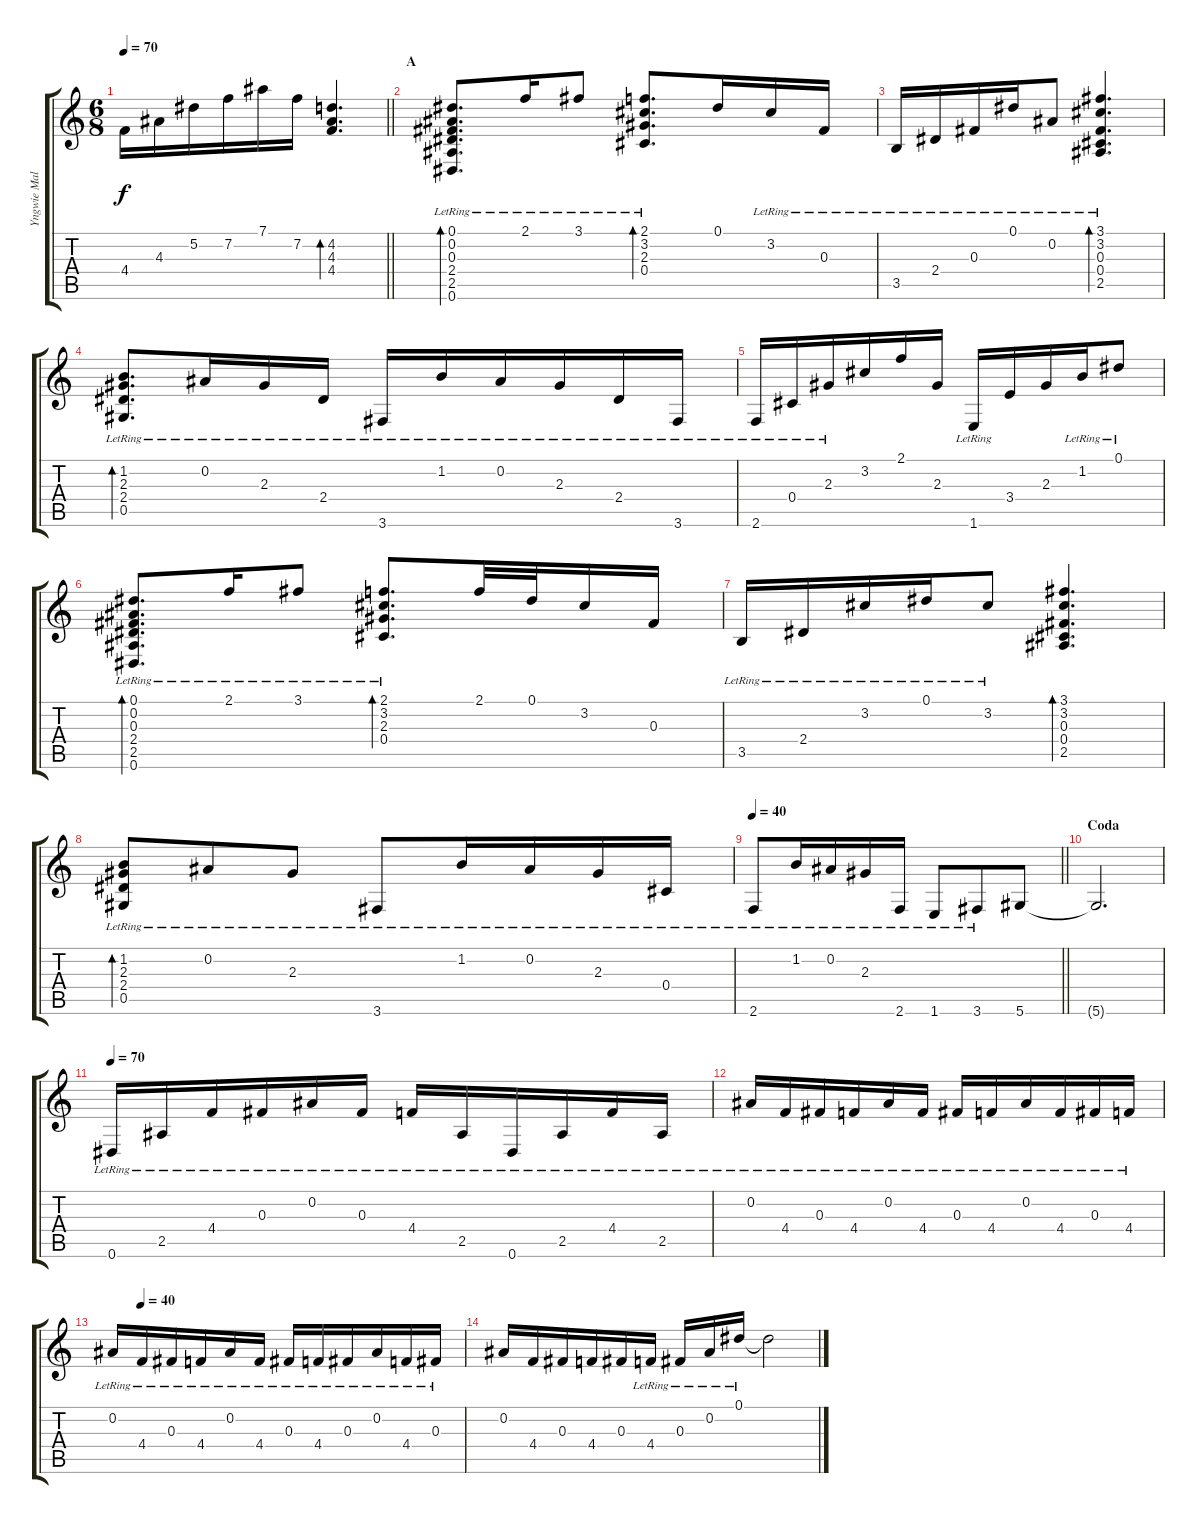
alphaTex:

\track ("Yngwie Malmsteen" "Yngwie Mal") {instrument acousticguitarnylon}
\staff {score tabs}
\tuning (Eb4 Bb3 Gb3 Db3 Ab2 Eb2) {hide}
\ts (6 8)
\tempo 70
\clef g2
\barLineRight lightlight
\ks c
4.4.16{dy f} 4.3.16 5.2.16 7.2.16 7.1.16 7.2.16 (4.2 4.3 4.4).4{d bd 120} |
\section ("" "A")
(0.1{lr} 0.2{lr} 0.3{lr} 2.4{lr} 2.5{lr} 0.6{lr}).8{d bd 120} 2.1{lr}.16 3.1{lr}.8 (2.1{lr} 3.2{lr} 2.3{lr} 0.4{lr}).8{d bd 120} 0.1.16 3.2{lr}.16 0.3{lr}.16 |
3.5{lr}.16 2.4{lr}.16 0.3{lr}.16 0.1{lr}.16 0.2{lr}.8 (3.1{lr} 3.2{lr} 0.3{lr} 0.4{lr} 2.5{lr}).4{d bd 120} |
(1.2{lr} 2.3{lr} 2.4{lr} 0.5{lr}).8{d bd 120} 0.2{lr}.16 2.3{lr}.16 2.4{lr}.16 3.6{lr}.16 1.2{lr}.16 0.2{lr}.16 2.3{lr}.16 2.4{lr}.16 3.6{lr}.16 |
2.6{lr}.16 0.4{lr}.16 2.3{lr}.16 3.2.16 2.1.16 2.3.16 1.6{lr}.16 3.4.16 2.3.16 1.2{lr}.16 0.1{lr}.8 |
(0.1{lr} 0.2{lr} 0.3{lr} 2.4{lr} 2.5{lr} 0.6{lr}).8{d bd 120} 2.1{lr}.16 3.1{lr}.8 (2.1{lr} 3.2{lr} 2.3{lr} 0.4{lr}).8{d bd 120} 2.1.32 0.1.32 3.2.16 0.3.16 |
3.5{lr}.16 2.4{lr}.16 3.2{lr}.16 0.1{lr}.16 3.2{lr}.8 (3.1 3.2 0.3 0.4 2.5).4{d bd 120} |
(1.2{lr} 2.3{lr} 2.4{lr} 0.5{lr}).8{bd 120} 0.2{lr}.8 2.3{lr}.8 3.6{lr}.8 1.2{lr}.16 0.2{lr}.16 2.3{lr}.16 0.4{lr}.16 |
\tempo 40
\barLineRight lightlight
2.6{lr}.8 1.2{lr}.16 0.2{lr}.16 2.3{lr}.16 2.6{lr}.16 1.6{lr}.8 3.6{lr}.8 5.6.8 |
\section ("" "Coda")
5.6{t}.2{d} |
\tempo 70
0.6{lr}.16 2.5{lr}.16 4.4{lr}.16 0.3{lr}.16 0.2{lr}.16 0.3{lr}.16 4.4{lr}.16 2.5{lr}.16 0.6{lr}.16 2.5{lr}.16 4.4{lr}.16 2.5{lr}.16 |
0.2{lr}.16 4.4{lr}.16 0.3{lr}.16 4.4{lr}.16 0.2{lr}.16 4.4{lr}.16 0.3{lr}.16 4.4{lr}.16 0.2{lr}.16 4.4{lr}.16 0.3{lr}.16 4.4{lr}.16 |
\tempo (40 0.08333333333333333)
0.2{lr}.16 4.4{lr}.16 0.3{lr}.16 4.4{lr}.16 0.2{lr}.16 4.4{lr}.16 0.3{lr}.16 4.4{lr}.16 0.3{lr}.16 0.2{lr}.16 4.4{lr}.16 0.3{lr}.16 |
0.2.16 4.4.16 0.3.16 4.4.16 0.3.16 4.4{lr}.16 0.3{lr}.16 0.2{lr}.16 0.1{lr}.16 0.1{t}.2
